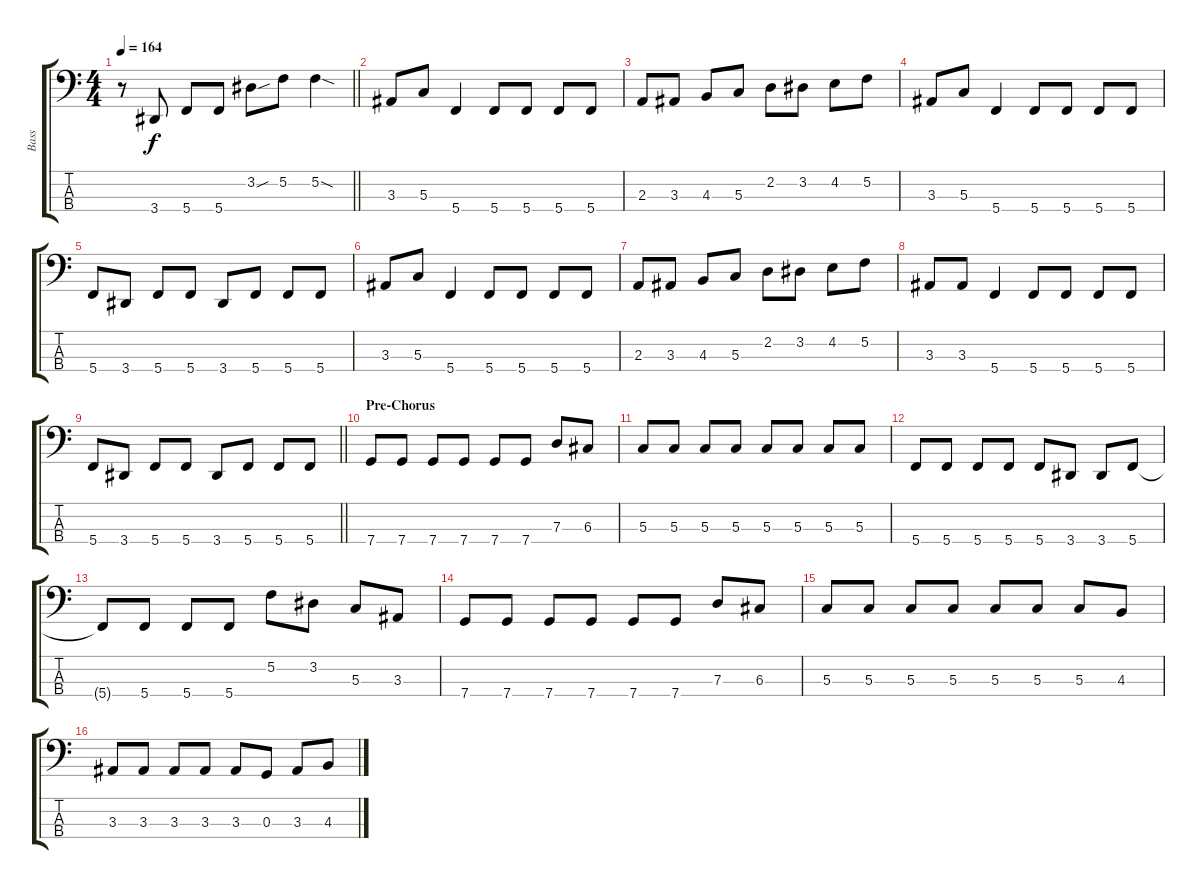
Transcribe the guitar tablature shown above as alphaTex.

\track ("Bass" "Bass") {instrument electricbasspick}
\staff {score tabs}
\tuning (F2 C2 G1 C1) {hide}
\ts (4 4)
\tempo 164
\clef f4
\barLineRight lightlight
\ks c
r.8{dy f} 3.4.8 5.4.8 5.4.8 3.2{sou}.8 5.2.8 5.2{sod}.4 |
3.3.8 5.3.8 5.4.4 5.4.8 5.4.8 5.4.8 5.4.8 |
2.3.8 3.3.8 4.3.8 5.3.8 2.2.8 3.2.8 4.2.8 5.2.8 |
3.3.8 5.3.8 5.4.4 5.4.8 5.4.8 5.4.8 5.4.8 |
5.4.8 3.4.8 5.4.8 5.4.8 3.4.8 5.4.8 5.4.8 5.4.8 |
3.3.8 5.3.8 5.4.4 5.4.8 5.4.8 5.4.8 5.4.8 |
2.3.8 3.3.8 4.3.8 5.3.8 2.2.8 3.2.8 4.2.8 5.2.8 |
3.3.8 3.3.8 5.4.4 5.4.8 5.4.8 5.4.8 5.4.8 |
\barLineRight lightlight
5.4.8 3.4.8 5.4.8 5.4.8 3.4.8 5.4.8 5.4.8 5.4.8 |
\section ("" "Pre-Chorus")
7.4.8 7.4.8 7.4.8 7.4.8 7.4.8 7.4.8 7.3.8 6.3.8 |
5.3.8 5.3.8 5.3.8 5.3.8 5.3.8 5.3.8 5.3.8 5.3.8 |
5.4.8 5.4.8 5.4.8 5.4.8 5.4.8 3.4.8 3.4.8 5.4.8 |
5.4{t}.8 5.4.8 5.4.8 5.4.8 5.2.8 3.2.8 5.3.8 3.3.8 |
7.4.8 7.4.8 7.4.8 7.4.8 7.4.8 7.4.8 7.3.8 6.3.8 |
5.3.8 5.3.8 5.3.8 5.3.8 5.3.8 5.3.8 5.3.8 4.3.8 |
3.3.8 3.3.8 3.3.8 3.3.8 3.3.8 0.3.8 3.3.8 4.3.8
